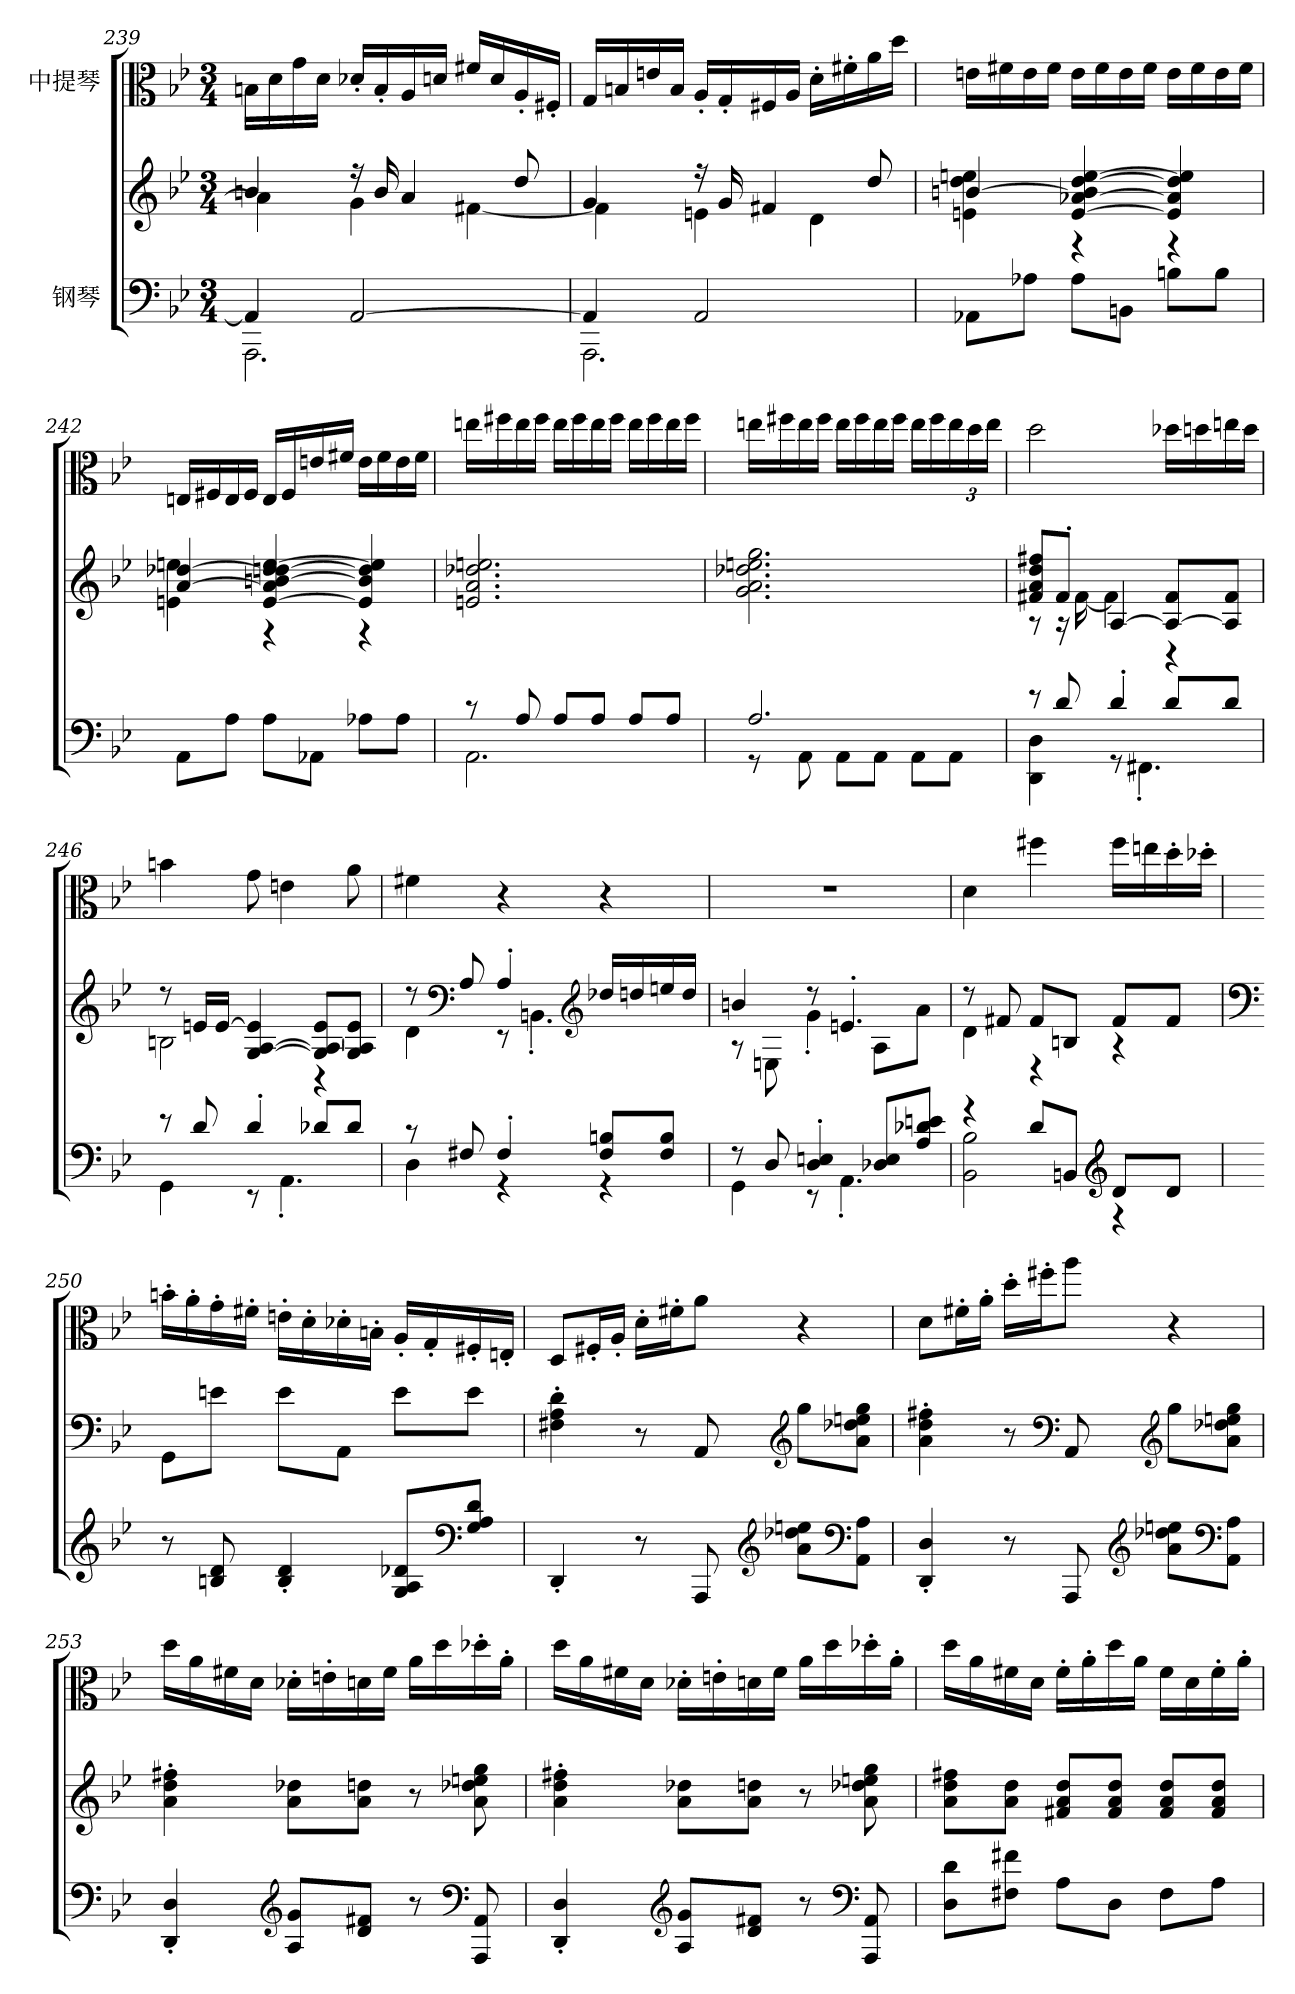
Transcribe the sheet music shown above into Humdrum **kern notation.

**kern	**kern	**kern
*part2	*part2	*part1
*staff3	*staff2	*staff1
*I"钢琴	*	*I"中提琴
!!LO:PB:g=z
*clefF4	*clefG2	*clefC3
*k[b-e-]	*k[b-e-]	*k[b-e-]
*M3/4	*M3/4	*M3/4
=239	=239	=239
*^	*^	*
4AA/]	2.AAA\	4bn/	4a\]	16Bn\LL
.	.	.	.	16d\
.	.	.	.	16g\
.	.	.	.	16d\JJ
[2AA/	.	16r	4g\	16d-X'/LL
.	.	16b/	.	16B'/
.	.	4a/	.	16A/
.	.	.	.	16dn/JJ
.	.	.	[4f#X\	16f#X/LL
.	.	.	.	16d/
.	.	8dd/	.	16A'/
.	.	.	.	16F#X'/JJ
=240	=240	=240	=240	=240
4AA/]	2.AAA\	4g/	4f#\]	16G/LL
.	.	.	.	16Bn/
.	.	.	.	16en/
.	.	.	.	16B/JJ
2AA/	.	16r	4en\	16A'/LL
.	.	16g/	.	16G'/
.	.	4f#X/	.	16F#X/
.	.	.	.	16A/JJ
.	.	.	4d\	16d'\LL
.	.	.	.	16f#X'\
.	.	8dd/	.	16a\
.	.	.	.	16dd\JJ
*v	*v	*	*	*
!!LO:LB:g=z
=241	=241	=241	=241
8AA-X\L	[4bn/	4en\ 4dd\ 4een\	16en\LL
.	.	.	16f#X\
8A-X\J	.	.	16e\
.	.	.	16f#\JJ
8A-\L	[4e/ [4a-X/ 4b/] [4dd/ [4ee/	4r	16e\LL
.	.	.	16f#\
8BBn\J	.	.	16e\
.	.	.	16f#\JJ
8Bn\L	4e/] 4a-/] 4dd/] 4ee/]	4r	16e\LL
.	.	.	16f#\
8B\J	.	.	16e\
.	.	.	16f#\JJ
=242	=242	=242	=242
8AA\L	[4a/ [4dd-X/	4en\ 4een\	16En/LL
.	.	.	16F#X/
8A\J	.	.	16E/
.	.	.	16F#/JJ
8A\L	[4e/ 4a/] [4bn/ 4dd-/] [4ddn/ [4ee/	4r	16E/LL
.	.	.	16F#/
8AA-X\J	.	.	16en/
.	.	.	16f#X/JJ
8A-X\L	4e/] 4b/] 4dd/] 4ee/]	4r	16e\LL
.	.	.	16f#\
8A-\J	.	.	16e\
.	.	.	16f#\JJ
*	*v	*v	*
!!LO:LB:g=z
=243	=243	=243
*^	*	*
8r	2.AA\	2.en/ 2.a/ 2.dd-X/ 2.een/	16een\LL
.	.	.	16ff#X\
8A/	.	.	16ee\
.	.	.	16ff#\JJ
8A/L	.	.	16ee\LL
.	.	.	16ff#\
8A/J	.	.	16ee\
.	.	.	16ff#\JJ
8A/L	.	.	16ee\LL
.	.	.	16ff#\
8A/J	.	.	16ee\
.	.	.	16ff#\JJ
=244	=244	=244	=244
2.A/	8r	2.g\ 2.a\ 2.dd-X\ 2.een\ 2.gg\	16een\LL
.	.	.	16ff#X\
.	8AA\	.	16ee\
.	.	.	16ff#\JJ
.	8AA\L	.	16ee\LL
.	.	.	16ff#\
.	8AA\J	.	16ee\
.	.	.	16ff#\JJ
.	8AA\L	.	16ee\LL
.	.	.	16ff#\
*	*	*	*Xbrackettup
.	8AA\J	.	24ee\
.	.	.	24dd\
.	.	.	24ee\JJ
!!LO:LB:g=z
=245	=245	=245	=245
*	*	*^	*
8r	4DD\ 4D\	8f#X/ 8a/ 8dd/ 8ff#X/L	8r	2dd\
8d/	.	8f#'/J	16r	.
.	.	.	[16f#\	.
4d'/	8r	[4A/	4f#\]	.
.	4.FF#X'\	.	.	.
8d/L	.	8A/_ 8f#/L	4r	16dd-X\LL
.	.	.	.	16ddn\
8d/J	.	8A/] 8f#/J	.	16een\
.	.	.	.	16dd\JJ
=246	=246	=246	=246	=246
8r	4GG\	8r	2Bn\	4bn\
8d/	.	16en/LL	.	.
.	.	[16e/JJ	.	.
4d'/	8r	[4G/ [4A/ 4e/]	.	8g\
.	4.AA'\	.	.	4en\
8d-X/L	.	8G/_ 8A/_ 8e/L	4r	.
8d-/J	.	8G/] 8A/] 8e/J	.	8a\
=247	=247	=247	=247	=247
8r	4D\	8r	4d\	4f#X\
*	*	*clefF4	*	*
8F#X/	.	8A/	.	.
4F#'/	4r	4A'/	8r	4r
.	.	.	4.BBn'\	.
*	*	*clefG2	*	*
8F#/ 8Bn/L	4r	16dd-X/LL	.	4r
.	.	16ddn/	.	.
8F#/ 8B/J	.	16een/	.	.
.	.	16dd/JJ	.	.
!!LO:PB:g=z
=248	=248	=248	=248	=248
8r	4GG\	4bn/	8r	2.r
8D/	.	.	8En\	.
4D/' 4En/'	8r	8r	4g'\	.
.	4.AA'\	4.en'/	.	.
8D-X/ 8E/L	.	.	8A\L	.
8A/ 8d-X/ 8en/J	.	.	8a\J	.
=249	=249	=249	=249	=249
4r	2BB-\ 2B-\	8r	4d\	4d\
.	.	8f#X/	.	.
8d/L	.	8f#/L	4r	4ff#X\
8BBn/J	.	8Bn/J	.	.
*clefG2	*	*	*	*
8d/L	4r	8f#/L	4r	16ff#\LL
.	.	.	.	16een\
8d/J	.	8f#/J	.	16dd'\
.	.	.	.	16dd-X'\JJ
*v	*v	*	*	*
*	*v	*v	*
!!LO:LB:g=z
=250	=250	=250
*	*clefF4	*
8r	8GG\L	16bn'\LL
.	.	16a'\
8Bn/ 8d/	8en\J	16g'\
.	.	16f#X'\JJ
4B/' 4d/'	8e\L	16en'\LL
.	.	16d'\
.	8AA\J	16d-X'\
.	.	16Bn'\JJ
8G/ 8A/ 8d-X/L	8e\L	16A'/LL
.	.	16G'/
*clefF4	*	*
8G/ 8A/ 8d-/J	8e\J	16F#X'/
.	.	16En'/JJ
=251	=251	=251
4DD'/	4F#X\' 4A\' 4d\'	8D/L
.	.	16F#X'/L
.	.	16A'/JJ
8r	8r	16d'\LL
.	.	16f#X'\J
8AAA/	8AA/	8a\J
*clefG2	*clefG2	*
8a\ 8dd-X\ 8een\L	8gg\L	4r
*clefF4	*	*
8AA\ 8A\J	8a\ 8dd-X\ 8een\ 8gg\J	.
!!LO:LB:g=z
=252	=252	=252
4DD/' 4D/'	4a\' 4dd\' 4ff#X\'	8d\L
.	.	16f#X'\L
.	.	16a'\JJ
8r	8r	16dd'\LL
.	.	16ff#X'\J
*	*clefF4	*
8AAA/	8AA/	8aa\J
*clefG2	*clefG2	*
8a\ 8dd-X\ 8een\L	8gg\L	4r
*clefF4	*	*
8AA\ 8A\J	8a\ 8dd-X\ 8een\ 8gg\J	.
=253	=253	=253
4DD/' 4D/'	4a\' 4dd\' 4ff#X\'	16dd\LL
.	.	16a\
.	.	16f#X\
.	.	16d\JJ
*clefG2	*	*
8A/ 8g/L	8a\ 8dd-X\L	16d-X'\LL
.	.	16en'\
8d/ 8f#X/J	8a\ 8ddn\J	16dn\
.	.	16f#\JJ
8r	8r	16a\LL
.	.	16dd\
*clefF4	*	*
8AAA/ 8AA/	8a\ 8dd-X\ 8een\ 8gg\	16dd-X'\
.	.	16a'\JJ
!!LO:LB:g=z
=254	=254	=254
4DD/' 4D/'	4a\' 4dd\' 4ff#X\'	16dd\LL
.	.	16a\
.	.	16f#X\
.	.	16d\JJ
*clefG2	*	*
8A/ 8g/L	8a\ 8dd-X\L	16d-X'\LL
.	.	16en'\
8d/ 8f#X/J	8a\ 8ddn\J	16dn\
.	.	16f#\JJ
8r	8r	16a\LL
.	.	16dd\
*clefF4	*	*
8AAA/ 8AA/	8a\ 8dd-X\ 8een\ 8gg\	16dd-X'\
.	.	16a'\JJ
=255	=255	=255
8D\ 8d\L	8a\ 8dd\ 8ff#X\L	16dd\LL
.	.	16a\
8F#X\ 8f#X\J	8a\ 8dd\J	16f#X\
.	.	16d\JJ
8A\L	8f#X/ 8a/ 8dd/L	16f#'\LL
.	.	16a'\
8D\J	8f#/ 8a/ 8dd/J	16dd\
.	.	16a\JJ
8F#\L	8f#/ 8a/ 8dd/L	16f#\LL
.	.	16d\
8A\J	8f#/ 8a/ 8dd/J	16f#'\
.	.	16a'\JJ
=	=	=
*-	*-	*-
